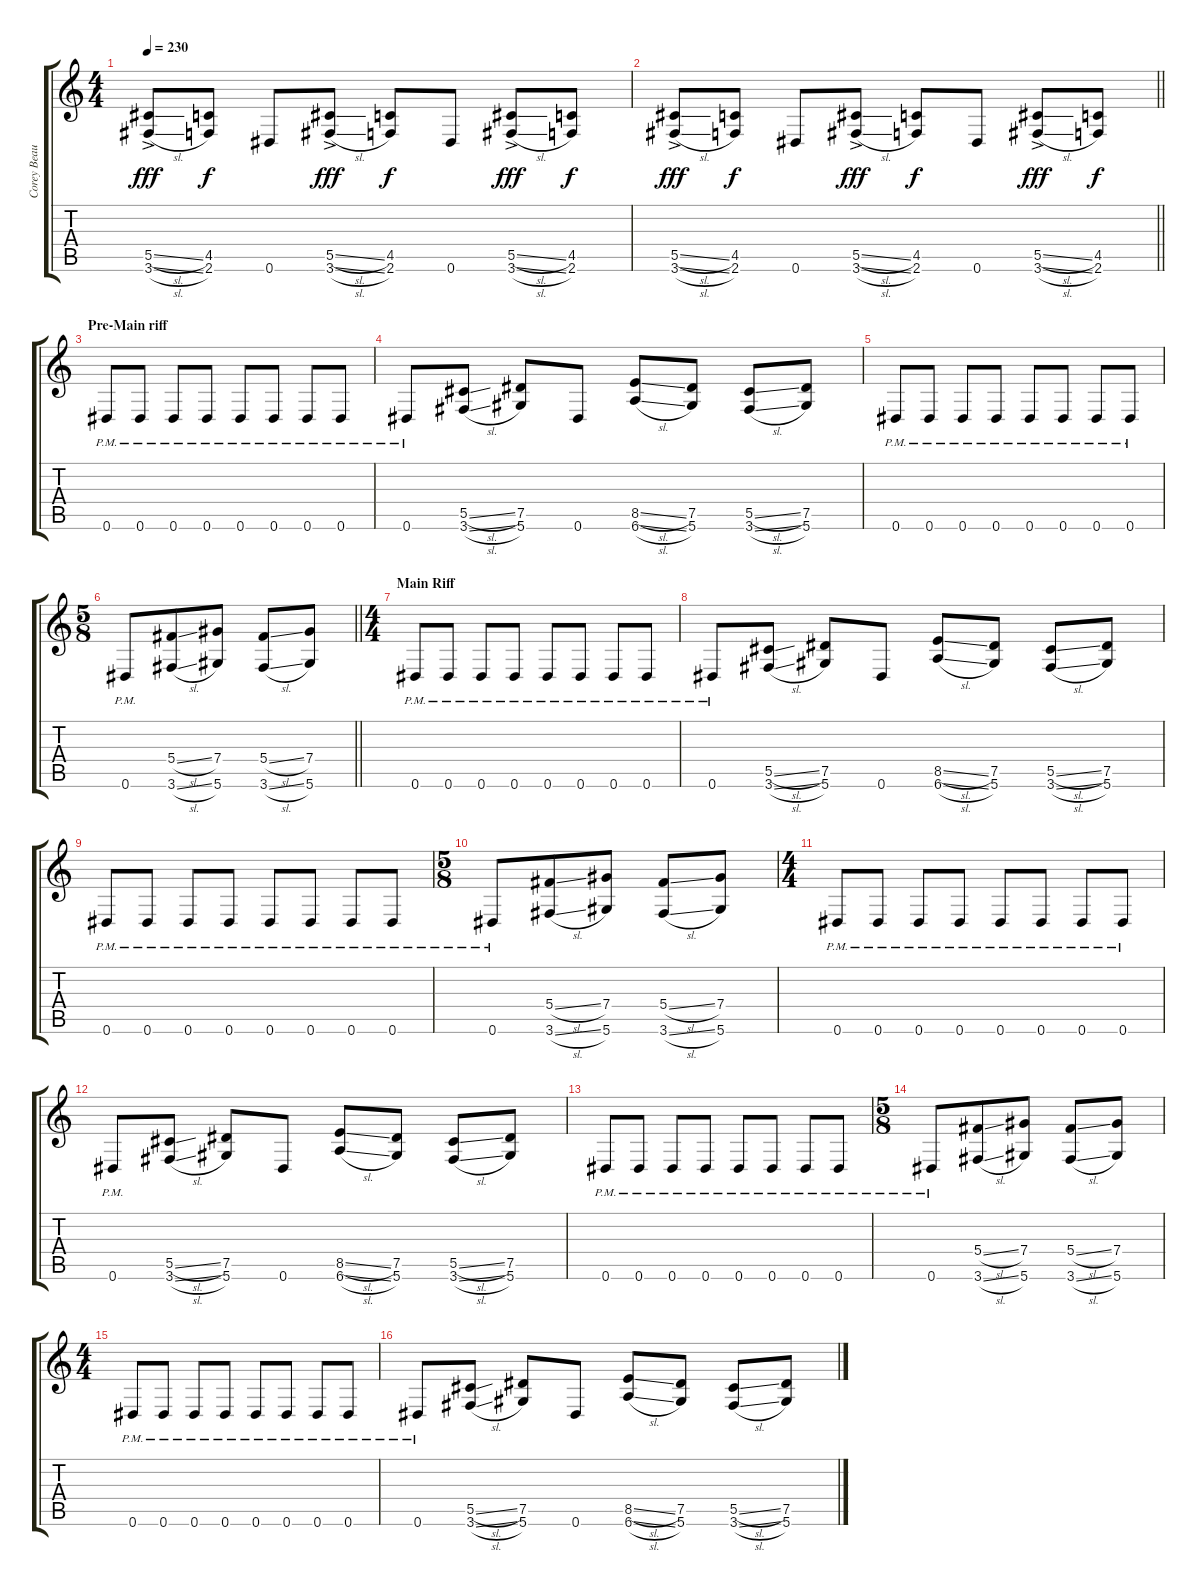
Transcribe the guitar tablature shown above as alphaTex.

\track ("Corey Beaulieu (lead guitar)" "Corey Beau") {instrument distortionguitar}
\staff {score tabs}
\tuning (Eb4 Bb3 Gb3 Db3 Ab2 Eb2) {hide}
\ts (4 4)
\tempo 230
\clef g2
\ks c
(5.5{sl ac} 3.6{sl ac}).8{dy fff} (4.5 2.6).8{dy f} 0.6.8 (5.5{sl ac} 3.6{sl ac}).8{dy fff} (4.5 2.6).8{dy f} 0.6.8 (5.5{sl ac} 3.6{sl ac}).8{dy fff} (4.5 2.6).8{dy f} |
\barLineRight lightlight
(5.5{sl ac} 3.6{sl ac}).8{dy fff} (4.5 2.6).8{dy f} 0.6.8 (5.5{sl ac} 3.6{sl ac}).8{dy fff} (4.5 2.6).8{dy f} 0.6.8 (5.5{sl ac} 3.6{sl ac}).8{dy fff} (4.5 2.6).8{dy f} |
\section ("" "Pre-Main riff")
0.6{pm}.8 0.6{pm}.8 0.6{pm}.8 0.6{pm}.8 0.6{pm}.8 0.6{pm}.8 0.6{pm}.8 0.6{pm}.8 |
0.6{pm}.8 (5.5{sl} 3.6{sl}).8 (7.5 5.6).8 0.6.8 (8.5{sl} 6.6{sl}).8 (7.5 5.6).8 (5.5{sl} 3.6{sl}).8 (7.5 5.6).8 |
0.6{pm}.8 0.6{pm}.8 0.6{pm}.8 0.6{pm}.8 0.6{pm}.8 0.6{pm}.8 0.6{pm}.8 0.6{pm}.8 |
\ts (5 8)
\barLineRight lightlight
0.6{pm}.8 (5.4{sl} 3.6{sl}).8 (7.4 5.6).8 (5.4{sl} 3.6{sl}).8 (7.4 5.6).8 |
\ts (4 4)
\section ("" "Main Riff")
0.6{pm}.8 0.6{pm}.8 0.6{pm}.8 0.6{pm}.8 0.6{pm}.8 0.6{pm}.8 0.6{pm}.8 0.6{pm}.8 |
0.6{pm}.8 (5.5{sl} 3.6{sl}).8 (7.5 5.6).8 0.6.8 (8.5{sl} 6.6{sl}).8 (7.5 5.6).8 (5.5{sl} 3.6{sl}).8 (7.5 5.6).8 |
0.6{pm}.8 0.6{pm}.8 0.6{pm}.8 0.6{pm}.8 0.6{pm}.8 0.6{pm}.8 0.6{pm}.8 0.6{pm}.8 |
\ts (5 8)
0.6{pm}.8 (5.4{sl} 3.6{sl}).8 (7.4 5.6).8 (5.4{sl} 3.6{sl}).8 (7.4 5.6).8 |
\ts (4 4)
0.6{pm}.8 0.6{pm}.8 0.6{pm}.8 0.6{pm}.8 0.6{pm}.8 0.6{pm}.8 0.6{pm}.8 0.6{pm}.8 |
0.6{pm}.8 (5.5{sl} 3.6{sl}).8 (7.5 5.6).8 0.6.8 (8.5{sl} 6.6{sl}).8 (7.5 5.6).8 (5.5{sl} 3.6{sl}).8 (7.5 5.6).8 |
0.6{pm}.8 0.6{pm}.8 0.6{pm}.8 0.6{pm}.8 0.6{pm}.8 0.6{pm}.8 0.6{pm}.8 0.6{pm}.8 |
\ts (5 8)
0.6{pm}.8 (5.4{sl} 3.6{sl}).8 (7.4 5.6).8 (5.4{sl} 3.6{sl}).8 (7.4 5.6).8 |
\ts (4 4)
0.6{pm}.8 0.6{pm}.8 0.6{pm}.8 0.6{pm}.8 0.6{pm}.8 0.6{pm}.8 0.6{pm}.8 0.6{pm}.8 |
0.6{pm}.8 (5.5{sl} 3.6{sl}).8 (7.5 5.6).8 0.6.8 (8.5{sl} 6.6{sl}).8 (7.5 5.6).8 (5.5{sl} 3.6{sl}).8 (7.5 5.6).8
